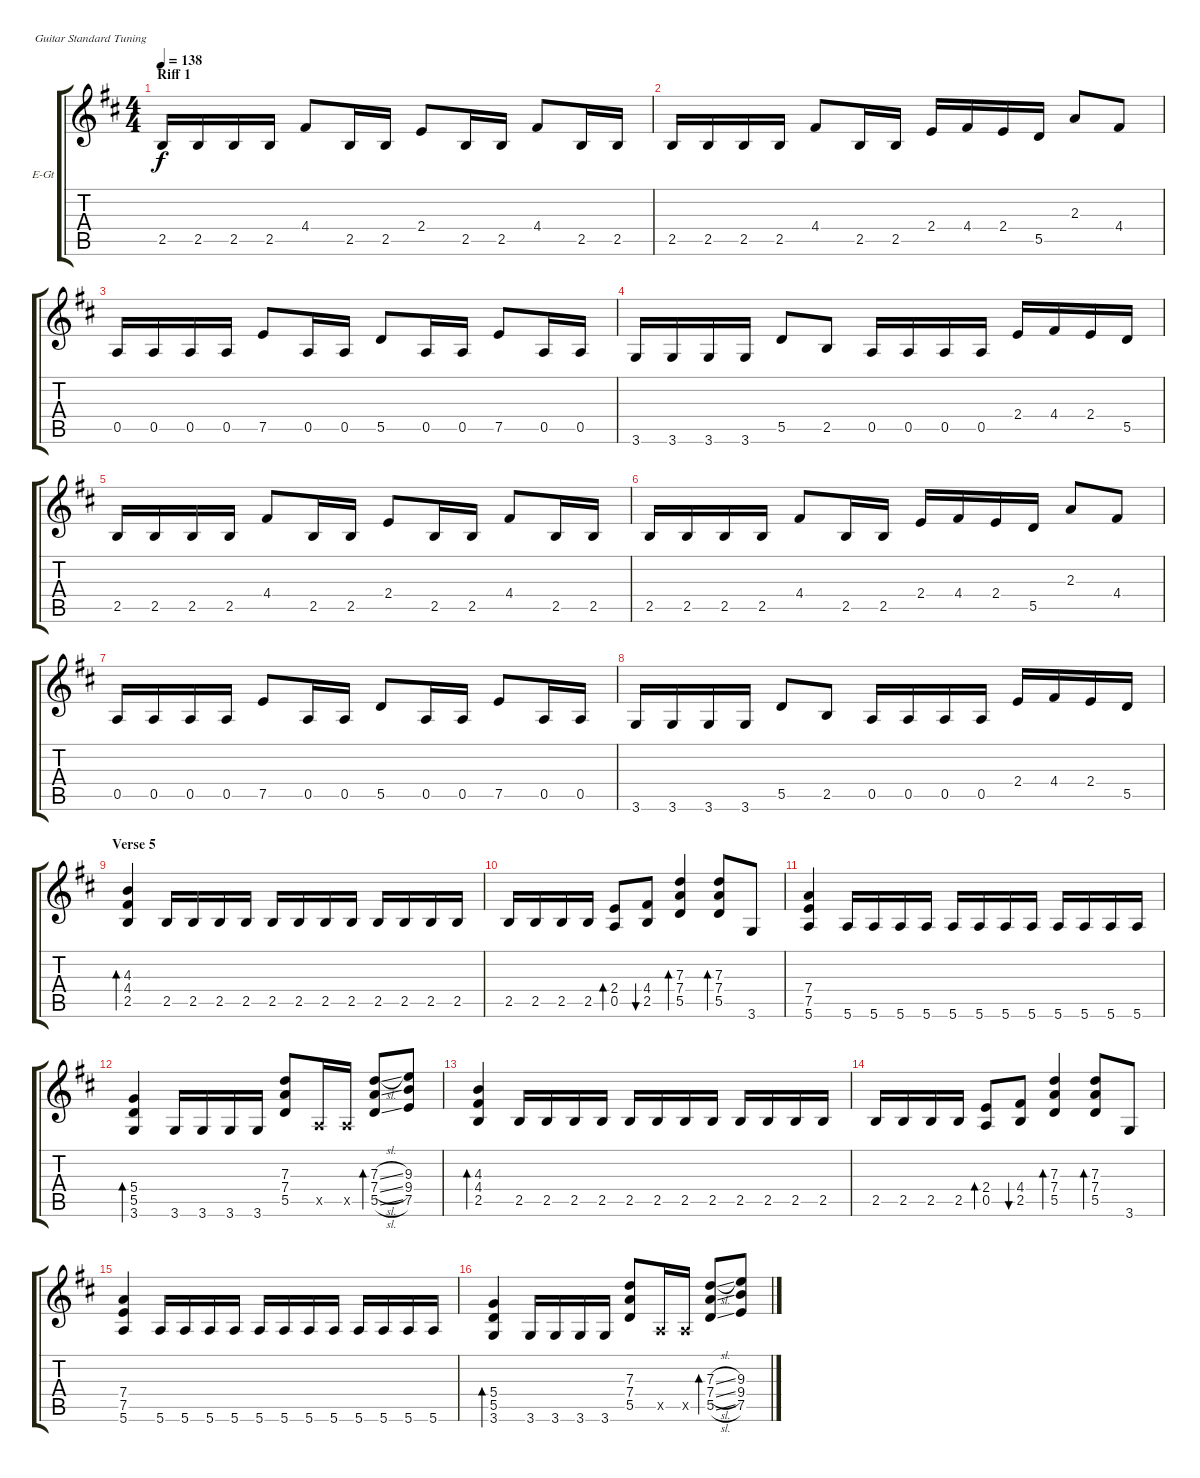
\defaultSystemsLayout 4
\bracketExtendMode groupsimilarinstruments
\firstSystemTrackNameOrientation horizontal
\otherSystemsTrackNameOrientation horizontal
\track ("Electric Guitar" "E-Gt") {instrument distortionguitar}
\staff {score tabs}
\tuning (E4 B3 G3 D3 A2 E2)
\ts (4 4)
\section ("" "Riff 1")
\tempo 138
\clef g2
\ks d
2.5.16{dy f} 2.5.16 2.5.16 2.5.16 4.4.8 2.5.16 2.5.16 2.4.8 2.5.16 2.5.16 4.4.8 2.5.16 2.5.16 |
2.5.16 2.5.16 2.5.16 2.5.16 4.4.8 2.5.16 2.5.16 2.4.16 4.4.16 2.4.16 5.5.16 2.3.8 4.4.8 |
0.5.16 0.5.16 0.5.16 0.5.16 7.5.8 0.5.16 0.5.16 5.5.8 0.5.16 0.5.16 7.5.8 0.5.16 0.5.16 |
3.6.16 3.6.16 3.6.16 3.6.16 5.5.8 2.5.8 0.5.16 0.5.16 0.5.16 0.5.16 2.4.16 4.4.16 2.4.16 5.5.16 |
2.5.16 2.5.16 2.5.16 2.5.16 4.4.8 2.5.16 2.5.16 2.4.8 2.5.16 2.5.16 4.4.8 2.5.16 2.5.16 |
2.5.16 2.5.16 2.5.16 2.5.16 4.4.8 2.5.16 2.5.16 2.4.16 4.4.16 2.4.16 5.5.16 2.3.8 4.4.8 |
0.5.16 0.5.16 0.5.16 0.5.16 7.5.8 0.5.16 0.5.16 5.5.8 0.5.16 0.5.16 7.5.8 0.5.16 0.5.16 |
3.6.16 3.6.16 3.6.16 3.6.16 5.5.8 2.5.8 0.5.16 0.5.16 0.5.16 0.5.16 2.4.16 4.4.16 2.4.16 5.5.16 |
\section ("" "Verse 5")
(2.5 4.4 4.3).4{bd 30} 2.5.16 2.5.16 2.5.16 2.5.16 2.5.16 2.5.16 2.5.16 2.5.16 2.5.16 2.5.16 2.5.16 2.5.16 |
2.5.16 2.5.16 2.5.16 2.5.16 (0.5 2.4).8{bd 30} (2.5 4.4).8{bu 30} (5.5 7.4 7.3).4{bd 30} (5.5 7.4 7.3).8{bd 30} 3.6.8 |
(5.6 7.5 7.4).4 5.6.16 5.6.16 5.6.16 5.6.16 5.6.16 5.6.16 5.6.16 5.6.16 5.6.16 5.6.16 5.6.16 5.6.16 |
(3.6 5.5 5.4).4{bd 30} 3.6.16 3.6.16 3.6.16 3.6.16 (5.5 7.4 7.3).8 0.5{x}.16 0.5{x}.16 (5.5{sl} 7.4{sl} 7.3{sl}).8{bd 30} (7.5 9.4 9.3).8 |
(2.5 4.4 4.3).4{bd 30} 2.5.16 2.5.16 2.5.16 2.5.16 2.5.16 2.5.16 2.5.16 2.5.16 2.5.16 2.5.16 2.5.16 2.5.16 |
2.5.16 2.5.16 2.5.16 2.5.16 (0.5 2.4).8{bd 30} (2.5 4.4).8{bu 30} (5.5 7.4 7.3).4{bd 30} (5.5 7.4 7.3).8{bd 30} 3.6.8 |
(5.6 7.5 7.4).4 5.6.16 5.6.16 5.6.16 5.6.16 5.6.16 5.6.16 5.6.16 5.6.16 5.6.16 5.6.16 5.6.16 5.6.16 |
(3.6 5.5 5.4).4{bd 30} 3.6.16 3.6.16 3.6.16 3.6.16 (5.5 7.4 7.3).8 0.5{x}.16 0.5{x}.16 (5.5{sl} 7.4{sl} 7.3{sl}).8{bd 30} (7.5 9.4 9.3).8
